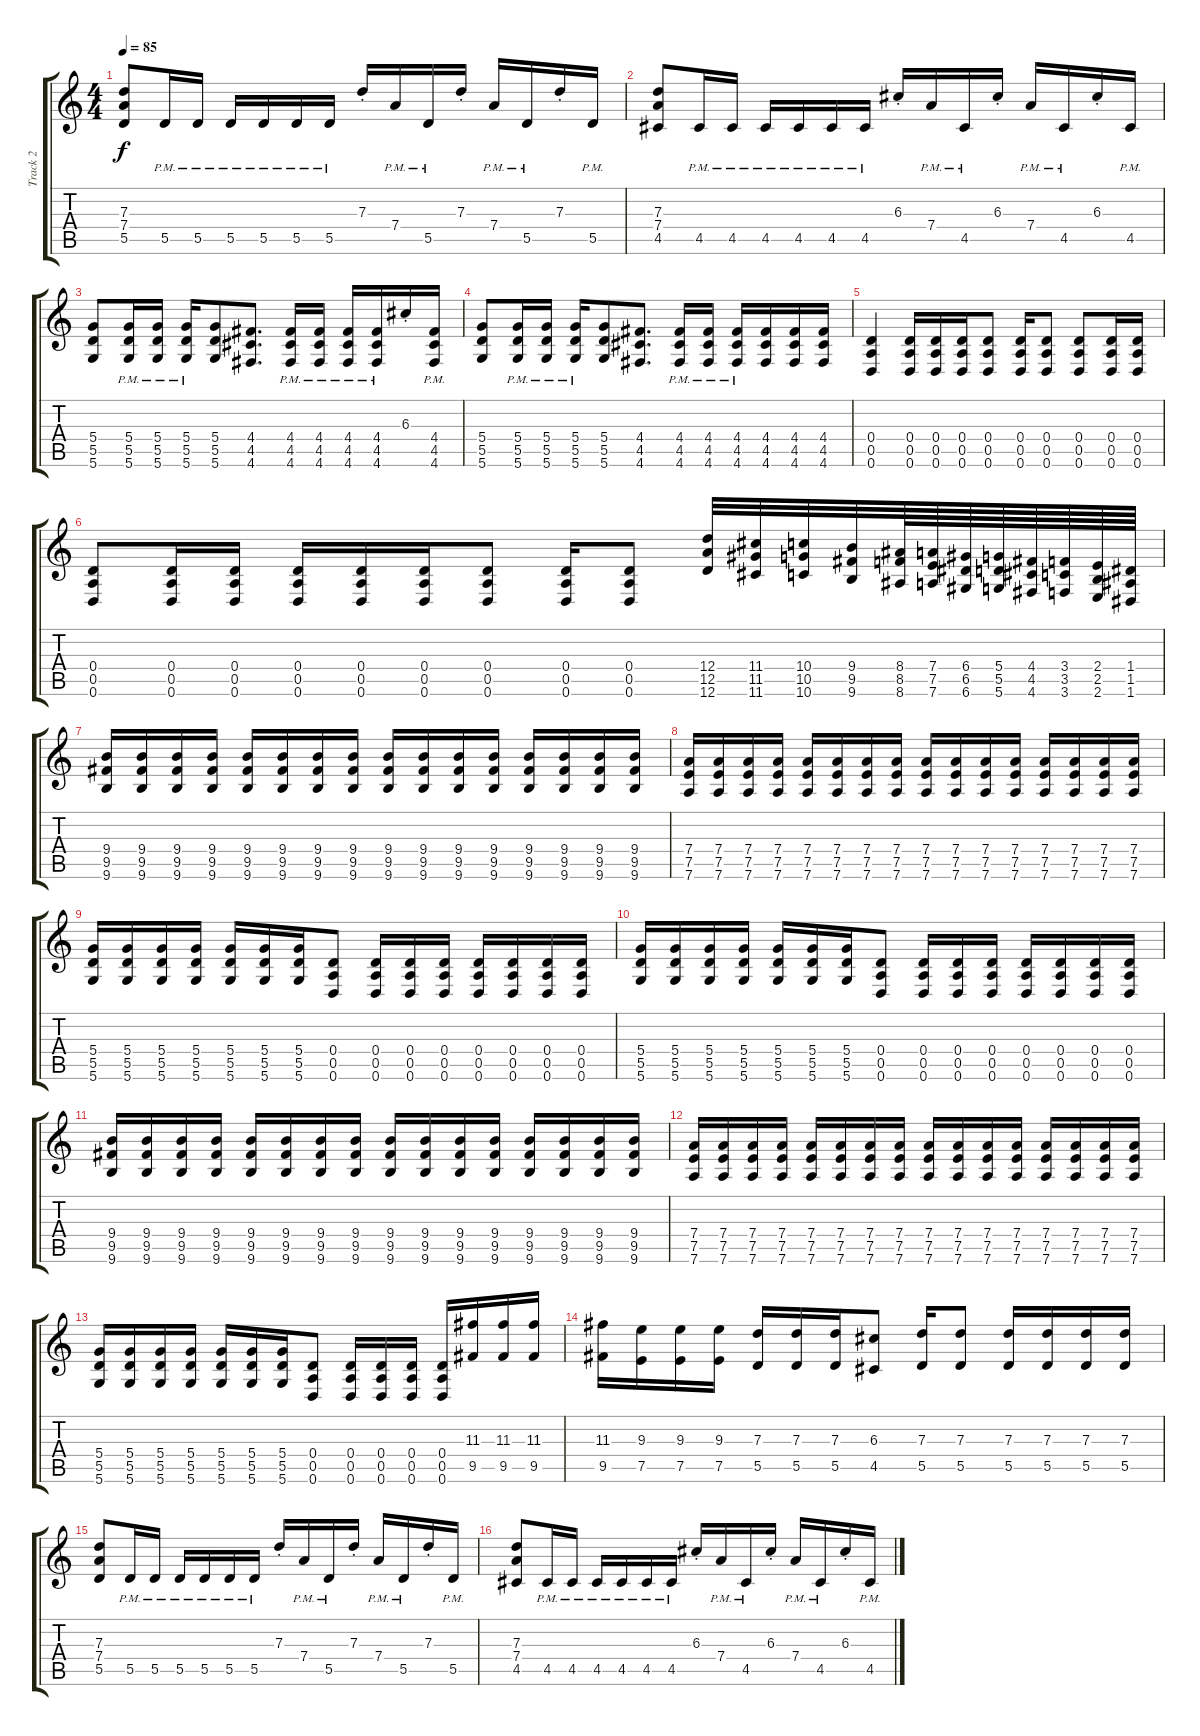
\track ("Track 2" "Track 2") {instrument overdrivenguitar}
\staff {score tabs}
\tuning (E4 B3 G3 D3 A2 D2) {hide}
\ts (4 4)
\tempo 85
\clef g2
\ks c
(7.3 7.4 5.5).8{dy f} 5.5{pm}.16 5.5{pm}.16 5.5{pm}.16 5.5{pm}.16 5.5{pm}.16 5.5{pm}.16 7.3{st}.16 7.4{pm}.16 5.5{pm}.16 7.3{st}.16 7.4{pm}.16 5.5{pm}.16 7.3{st}.16 5.5{pm}.16 |
(7.3 7.4 4.5).8 4.5{pm}.16 4.5{pm}.16 4.5{pm}.16 4.5{pm}.16 4.5{pm}.16 4.5{pm}.16 6.3{st}.16 7.4{pm}.16 4.5{pm}.16 6.3{st}.16 7.4{pm}.16 4.5{pm}.16 6.3{st}.16 4.5{pm}.16 |
(5.4 5.5 5.6).8 (5.4{pm} 5.5{pm} 5.6{pm}).16 (5.4{pm} 5.5{pm} 5.6{pm}).16 (5.4{pm} 5.5{pm} 5.6{pm}).16 (5.4 5.5 5.6).8 (4.4 4.5 4.6).8{d} (4.4{pm} 4.5{pm} 4.6{pm}).16 (4.4{pm} 4.5{pm} 4.6{pm}).16 (4.4{pm} 4.5{pm} 4.6{pm}).16 (4.4{pm} 4.5{pm} 4.6{pm}).16 6.3{st}.16 (4.4{pm} 4.5{pm} 4.6{pm}).16 |
(5.4 5.5 5.6).8 (5.4{pm} 5.5{pm} 5.6{pm}).16 (5.4{pm} 5.5{pm} 5.6{pm}).16 (5.4{pm} 5.5{pm} 5.6{pm}).16 (5.4 5.5 5.6).8 (4.4 4.5 4.6).8{d} (4.4{pm} 4.5{pm} 4.6{pm}).16 (4.4{pm} 4.5{pm} 4.6{pm}).16 (4.4{pm} 4.5{pm} 4.6{pm}).16 (4.4 4.5 4.6).16 (4.4 4.5 4.6).16 (4.4 4.5 4.6).16 |
(0.4 0.5 0.6).4 (0.4 0.5 0.6).16 (0.4 0.5 0.6).16 (0.4 0.5 0.6).16 (0.4 0.5 0.6).8 (0.4 0.5 0.6).16 (0.4 0.5 0.6).8 (0.4 0.5 0.6).8 (0.4 0.5 0.6).16 (0.4 0.5 0.6).16 |
(0.4 0.5 0.6).8 (0.4 0.5 0.6).16 (0.4 0.5 0.6).16 (0.4 0.5 0.6).16 (0.4 0.5 0.6).16 (0.4 0.5 0.6).16 (0.4 0.5 0.6).8 (0.4 0.5 0.6).16 (0.4 0.5 0.6).8 (12.4 12.5 12.6).32 (11.4 11.5 11.6).32 (10.4 10.5 10.6).32 (9.4 9.5 9.6).32 (8.4 8.5 8.6).64 (7.4 7.5 7.6).64 (6.4 6.5 6.6).64 (5.4 5.5 5.6).64 (4.4 4.5 4.6).64 (3.4 3.5 3.6).64 (2.4 2.5 2.6).64 (1.4 1.5 1.6).64 |
(9.4 9.5 9.6).16 (9.4 9.5 9.6).16 (9.4 9.5 9.6).16 (9.4 9.5 9.6).16 (9.4 9.5 9.6).16 (9.4 9.5 9.6).16 (9.4 9.5 9.6).16 (9.4 9.5 9.6).16 (9.4 9.5 9.6).16 (9.4 9.5 9.6).16 (9.4 9.5 9.6).16 (9.4 9.5 9.6).16 (9.4 9.5 9.6).16 (9.4 9.5 9.6).16 (9.4 9.5 9.6).16 (9.4 9.5 9.6).16 |
(7.4 7.5 7.6).16 (7.4 7.5 7.6).16 (7.4 7.5 7.6).16 (7.4 7.5 7.6).16 (7.4 7.5 7.6).16 (7.4 7.5 7.6).16 (7.4 7.5 7.6).16 (7.4 7.5 7.6).16 (7.4 7.5 7.6).16 (7.4 7.5 7.6).16 (7.4 7.5 7.6).16 (7.4 7.5 7.6).16 (7.4 7.5 7.6).16 (7.4 7.5 7.6).16 (7.4 7.5 7.6).16 (7.4 7.5 7.6).16 |
(5.4 5.5 5.6).16 (5.4 5.5 5.6).16 (5.4 5.5 5.6).16 (5.4 5.5 5.6).16 (5.4 5.5 5.6).16 (5.4 5.5 5.6).16 (5.4 5.5 5.6).16 (0.4 0.5 0.6).8 (0.4 0.5 0.6).16 (0.4 0.5 0.6).16 (0.4 0.5 0.6).16 (0.4 0.5 0.6).16 (0.4 0.5 0.6).16 (0.4 0.5 0.6).16 (0.4 0.5 0.6).16 |
(5.4 5.5 5.6).16 (5.4 5.5 5.6).16 (5.4 5.5 5.6).16 (5.4 5.5 5.6).16 (5.4 5.5 5.6).16 (5.4 5.5 5.6).16 (5.4 5.5 5.6).16 (0.4 0.5 0.6).8 (0.4 0.5 0.6).16 (0.4 0.5 0.6).16 (0.4 0.5 0.6).16 (0.4 0.5 0.6).16 (0.4 0.5 0.6).16 (0.4 0.5 0.6).16 (0.4 0.5 0.6).16 |
(9.4 9.5 9.6).16 (9.4 9.5 9.6).16 (9.4 9.5 9.6).16 (9.4 9.5 9.6).16 (9.4 9.5 9.6).16 (9.4 9.5 9.6).16 (9.4 9.5 9.6).16 (9.4 9.5 9.6).16 (9.4 9.5 9.6).16 (9.4 9.5 9.6).16 (9.4 9.5 9.6).16 (9.4 9.5 9.6).16 (9.4 9.5 9.6).16 (9.4 9.5 9.6).16 (9.4 9.5 9.6).16 (9.4 9.5 9.6).16 |
(7.4 7.5 7.6).16 (7.4 7.5 7.6).16 (7.4 7.5 7.6).16 (7.4 7.5 7.6).16 (7.4 7.5 7.6).16 (7.4 7.5 7.6).16 (7.4 7.5 7.6).16 (7.4 7.5 7.6).16 (7.4 7.5 7.6).16 (7.4 7.5 7.6).16 (7.4 7.5 7.6).16 (7.4 7.5 7.6).16 (7.4 7.5 7.6).16 (7.4 7.5 7.6).16 (7.4 7.5 7.6).16 (7.4 7.5 7.6).16 |
(5.4 5.5 5.6).16 (5.4 5.5 5.6).16 (5.4 5.5 5.6).16 (5.4 5.5 5.6).16 (5.4 5.5 5.6).16 (5.4 5.5 5.6).16 (5.4 5.5 5.6).16 (0.4 0.5 0.6).8 (0.4 0.5 0.6).16 (0.4 0.5 0.6).16 (0.4 0.5 0.6).16 (0.4 0.5 0.6).16 (11.3 9.5).16 (11.3 9.5).16 (11.3 9.5).16 |
(11.3 9.5).16 (9.3 7.5).16 (9.3 7.5).16 (9.3 7.5).16 (7.3 5.5).16 (7.3 5.5).16 (7.3 5.5).16 (6.3 4.5).8 (7.3 5.5).16 (7.3 5.5).8 (7.3 5.5).16 (7.3 5.5).16 (7.3 5.5).16 (7.3 5.5).16 |
(7.3 7.4 5.5).8 5.5{pm}.16 5.5{pm}.16 5.5{pm}.16 5.5{pm}.16 5.5{pm}.16 5.5{pm}.16 7.3{st}.16 7.4{pm}.16 5.5{pm}.16 7.3{st}.16 7.4{pm}.16 5.5{pm}.16 7.3{st}.16 5.5{pm}.16 |
(7.3 7.4 4.5).8 4.5{pm}.16 4.5{pm}.16 4.5{pm}.16 4.5{pm}.16 4.5{pm}.16 4.5{pm}.16 6.3{st}.16 7.4{pm}.16 4.5{pm}.16 6.3{st}.16 7.4{pm}.16 4.5{pm}.16 6.3{st}.16 4.5{pm}.16
